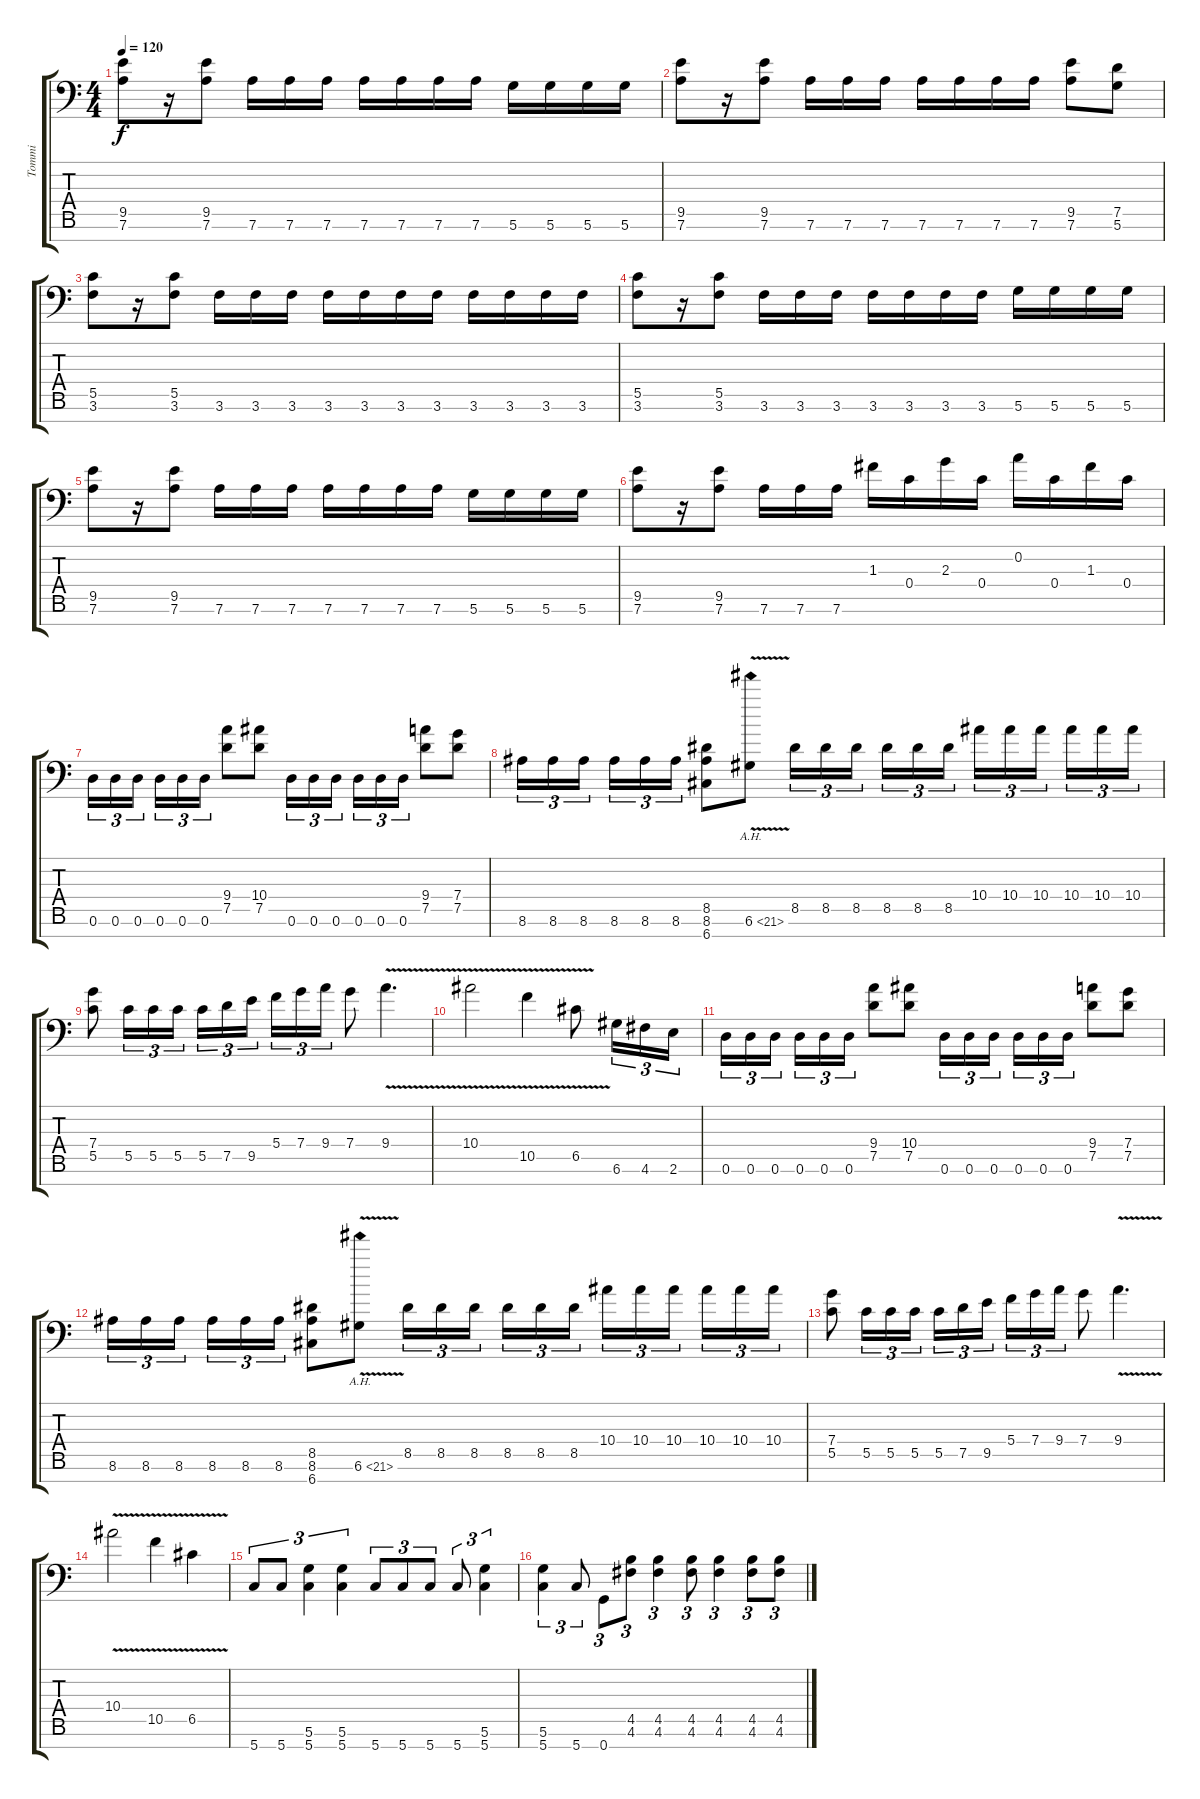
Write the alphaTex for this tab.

\track ("Tommi" "Tommi") {instrument distortionguitar}
\staff {score tabs}
\tuning (D4 A3 F3 C3 G2 D2 G1) {hide}
\ts (4 4)
\tempo 120
\clef f4
\ks c
(9.5 7.6).8{dy f} r.16 (9.5 7.6).8 7.6.16 7.6.16 7.6.16 7.6.16 7.6.16 7.6.16 7.6.16 5.6.16 5.6.16 5.6.16 5.6.16 |
(9.5 7.6).8 r.16 (9.5 7.6).8 7.6.16 7.6.16 7.6.16 7.6.16 7.6.16 7.6.16 7.6.16 (9.5 7.6).8 (7.5 5.6).8 |
(5.5 3.6).8 r.16 (5.5 3.6).8 3.6.16 3.6.16 3.6.16 3.6.16 3.6.16 3.6.16 3.6.16 3.6.16 3.6.16 3.6.16 3.6.16 |
(5.5 3.6).8 r.16 (5.5 3.6).8 3.6.16 3.6.16 3.6.16 3.6.16 3.6.16 3.6.16 3.6.16 5.6.16 5.6.16 5.6.16 5.6.16 |
(9.5 7.6).8 r.16 (9.5 7.6).8 7.6.16 7.6.16 7.6.16 7.6.16 7.6.16 7.6.16 7.6.16 5.6.16 5.6.16 5.6.16 5.6.16 |
(9.5 7.6).8 r.16 (9.5 7.6).8 7.6.16 7.6.16 7.6.16 1.3.16 0.4.16 2.3.16 0.4.16 0.2.16 0.4.16 1.3.16 0.4.16 |
0.6.16{tu (3 2)} 0.6.16{tu (3 2)} 0.6.16{tu (3 2) beam splitsecondary} 0.6.16{tu (3 2)} 0.6.16{tu (3 2)} 0.6.16{tu (3 2)} (9.4 7.5).8 (10.4 7.5).8 0.6.16{tu (3 2)} 0.6.16{tu (3 2)} 0.6.16{tu (3 2) beam splitsecondary} 0.6.16{tu (3 2)} 0.6.16{tu (3 2)} 0.6.16{tu (3 2)} (9.4 7.5).8 (7.4 7.5).8 |
8.6.16{tu (3 2)} 8.6.16{tu (3 2)} 8.6.16{tu (3 2) beam splitsecondary} 8.6.16{tu (3 2)} 8.6.16{tu (3 2)} 8.6.16{tu (3 2)} (8.5 8.6 6.7).8 6.6{ah 15 v}.8 8.5.16{tu (3 2)} 8.5.16{tu (3 2)} 8.5.16{tu (3 2) beam splitsecondary} 8.5.16{tu (3 2)} 8.5.16{tu (3 2)} 8.5.16{tu (3 2)} 10.4.16{tu (3 2)} 10.4.16{tu (3 2)} 10.4.16{tu (3 2) beam splitsecondary} 10.4.16{tu (3 2)} 10.4.16{tu (3 2)} 10.4.16{tu (3 2)} |
(7.4 5.5).8 5.5.16{tu (3 2)} 5.5.16{tu (3 2)} 5.5.16{tu (3 2)} 5.5.16{tu (3 2)} 7.5.16{tu (3 2)} 9.5.16{tu (3 2) beam splitsecondary} 5.4.16{tu (3 2)} 7.4.16{tu (3 2)} 9.4.16{tu (3 2)} 7.4.8 9.4{v}.4{d} |
10.4{v}.2 10.5{v}.4 6.5{v}.8 6.6.16{tu (3 2)} 4.6.16{tu (3 2)} 2.6.16{tu (3 2)} |
0.6.16{tu (3 2)} 0.6.16{tu (3 2)} 0.6.16{tu (3 2) beam splitsecondary} 0.6.16{tu (3 2)} 0.6.16{tu (3 2)} 0.6.16{tu (3 2)} (9.4 7.5).8 (10.4 7.5).8 0.6.16{tu (3 2)} 0.6.16{tu (3 2)} 0.6.16{tu (3 2) beam splitsecondary} 0.6.16{tu (3 2)} 0.6.16{tu (3 2)} 0.6.16{tu (3 2)} (9.4 7.5).8 (7.4 7.5).8 |
8.6.16{tu (3 2)} 8.6.16{tu (3 2)} 8.6.16{tu (3 2) beam splitsecondary} 8.6.16{tu (3 2)} 8.6.16{tu (3 2)} 8.6.16{tu (3 2)} (8.5 8.6 6.7).8 6.6{ah 15 v}.8 8.5.16{tu (3 2)} 8.5.16{tu (3 2)} 8.5.16{tu (3 2) beam splitsecondary} 8.5.16{tu (3 2)} 8.5.16{tu (3 2)} 8.5.16{tu (3 2)} 10.4.16{tu (3 2)} 10.4.16{tu (3 2)} 10.4.16{tu (3 2) beam splitsecondary} 10.4.16{tu (3 2)} 10.4.16{tu (3 2)} 10.4.16{tu (3 2)} |
(7.4 5.5).8 5.5.16{tu (3 2)} 5.5.16{tu (3 2)} 5.5.16{tu (3 2)} 5.5.16{tu (3 2)} 7.5.16{tu (3 2)} 9.5.16{tu (3 2) beam splitsecondary} 5.4.16{tu (3 2)} 7.4.16{tu (3 2)} 9.4.16{tu (3 2)} 7.4.8 9.4{v}.4{d} |
10.4{v}.2 10.5{v}.4 6.5{v}.4 |
5.7.8{tu (3 2)} 5.7.8{tu (3 2)} (5.6 5.7).4{tu (3 2)} (5.6 5.7).4{tu (3 2)} 5.7.8{tu (3 2)} 5.7.8{tu (3 2)} 5.7.8{tu (3 2)} 5.7.8{tu (3 2)} (5.6 5.7).4{tu (3 2)} |
(5.6 5.7).4{tu (3 2)} 5.7.8{tu (3 2)} 0.7.8{tu (3 2)} (4.5 4.6).8{tu (3 2)} (4.5 4.6).4{tu (3 2)} (4.5 4.6).8{tu (3 2)} (4.5 4.6).4{tu (3 2)} (4.5 4.6).8{tu (3 2)} (4.5 4.6).8{tu (3 2)}
